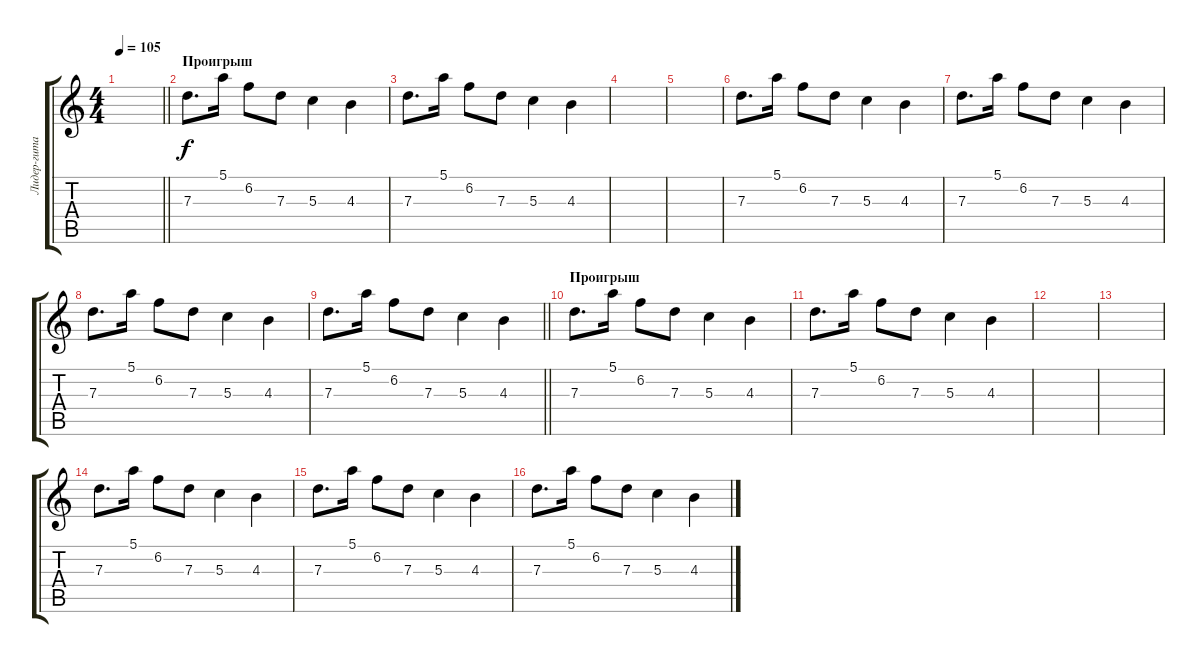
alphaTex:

\track ("Лидер-гитара" "Лидер-гита") {instrument distortionguitar}
\staff {score tabs}
\tuning (E4 B3 G3 D3 A2 E2) {hide}
\ts (4 4)
\tempo 105
\clef g2
\barLineRight lightlight
\ks c
|
\section ("" "Проигрыш")
7.3.8{d} 5.1.16 6.2.8 7.3.8 5.3.4 4.3.4 |
7.3.8{d} 5.1.16 6.2.8 7.3.8 5.3.4 4.3.4 |
|
|
7.3.8{d} 5.1.16 6.2.8 7.3.8 5.3.4 4.3.4 |
7.3.8{d} 5.1.16 6.2.8 7.3.8 5.3.4 4.3.4 |
7.3.8{d} 5.1.16 6.2.8 7.3.8 5.3.4 4.3.4 |
\barLineRight lightlight
7.3.8{d} 5.1.16 6.2.8 7.3.8 5.3.4 4.3.4 |
\section ("" "Проигрыш")
7.3.8{d} 5.1.16 6.2.8 7.3.8 5.3.4 4.3.4 |
7.3.8{d} 5.1.16 6.2.8 7.3.8 5.3.4 4.3.4 |
|
|
7.3.8{d} 5.1.16 6.2.8 7.3.8 5.3.4 4.3.4 |
7.3.8{d} 5.1.16 6.2.8 7.3.8 5.3.4 4.3.4 |
7.3.8{d} 5.1.16 6.2.8 7.3.8 5.3.4 4.3.4
